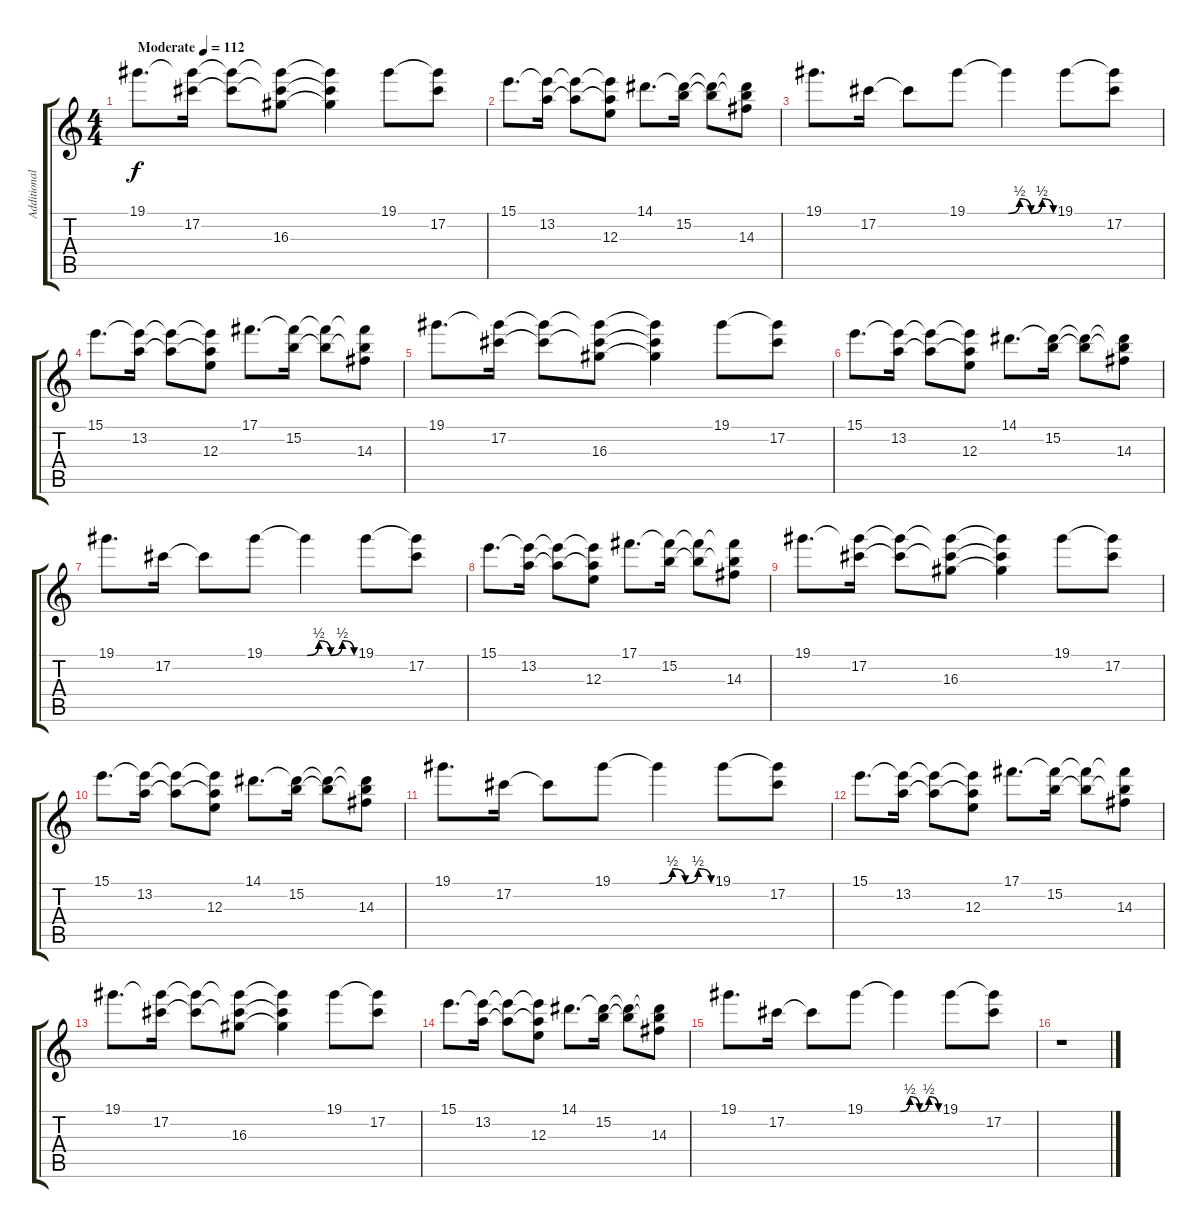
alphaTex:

\track ("Additional Guitar 1" "Additional") {instrument distortionguitar}
\staff {score tabs}
\tuning (Db4 Ab3 E3 B2 Gb2 B1) {hide}
\ts (4 4)
\tempo (112 "Moderate")
\clef g2
\ks c
19.1.8{d dy f instrument distortionguitar} (19.1{t} 17.2).16 (19.1{t} 17.2{t}).8 (19.1{t} 17.2{t} 16.3).8 (19.1{t} 17.2{t} 16.3{t}).4 19.1.8 (19.1{t} 17.2).8 |
15.1.8{d} (15.1{t} 13.2).16 (15.1{t} 13.2{t}).8 (15.1{t} 13.2{t} 12.3).8 14.1.8{d} (14.1{t} 15.2).16 (14.1{t} 15.2{t}).8 (14.1{t} 15.2{t} 14.3).8 |
19.1.8{d} 17.2.16 17.2{t}.8 19.1.8 19.1{be (custom 0 0 15 2 30 0 45 2 60 0) t}.4 19.1.8 (19.1{t} 17.2).8 |
15.1.8{d} (15.1{t} 13.2).16 (15.1{t} 13.2{t}).8 (15.1{t} 13.2{t} 12.3).8 17.1.8{d} (17.1{t} 15.2).16 (17.1{t} 15.2{t}).8 (17.1{t} 15.2{t} 14.3).8 |
19.1.8{d} (19.1{t} 17.2).16 (19.1{t} 17.2{t}).8 (19.1{t} 17.2{t} 16.3).8 (19.1{t} 17.2{t} 16.3{t}).4 19.1.8 (19.1{t} 17.2).8 |
15.1.8{d} (15.1{t} 13.2).16 (15.1{t} 13.2{t}).8 (15.1{t} 13.2{t} 12.3).8 14.1.8{d} (14.1{t} 15.2).16 (14.1{t} 15.2{t}).8 (14.1{t} 15.2{t} 14.3).8 |
19.1.8{d} 17.2.16 17.2{t}.8 19.1.8 19.1{be (custom 0 0 15 2 30 0 45 2 60 0) t}.4 19.1.8 (19.1{t} 17.2).8 |
15.1.8{d} (15.1{t} 13.2).16 (15.1{t} 13.2{t}).8 (15.1{t} 13.2{t} 12.3).8 17.1.8{d} (17.1{t} 15.2).16 (17.1{t} 15.2{t}).8 (17.1{t} 15.2{t} 14.3).8 |
19.1.8{d} (19.1{t} 17.2).16 (19.1{t} 17.2{t}).8 (19.1{t} 17.2{t} 16.3).8 (19.1{t} 17.2{t} 16.3{t}).4 19.1.8 (19.1{t} 17.2).8 |
15.1.8{d} (15.1{t} 13.2).16 (15.1{t} 13.2{t}).8 (15.1{t} 13.2{t} 12.3).8 14.1.8{d} (14.1{t} 15.2).16 (14.1{t} 15.2{t}).8 (14.1{t} 15.2{t} 14.3).8 |
19.1.8{d} 17.2.16 17.2{t}.8 19.1.8 19.1{be (custom 0 0 15 2 30 0 45 2 60 0) t}.4 19.1.8 (19.1{t} 17.2).8 |
15.1.8{d} (15.1{t} 13.2).16 (15.1{t} 13.2{t}).8 (15.1{t} 13.2{t} 12.3).8 17.1.8{d} (17.1{t} 15.2).16 (17.1{t} 15.2{t}).8 (17.1{t} 15.2{t} 14.3).8 |
19.1.8{d} (19.1{t} 17.2).16 (19.1{t} 17.2{t}).8 (19.1{t} 17.2{t} 16.3).8 (19.1{t} 17.2{t} 16.3{t}).4 19.1.8 (19.1{t} 17.2).8 |
15.1.8{d} (15.1{t} 13.2).16 (15.1{t} 13.2{t}).8 (15.1{t} 13.2{t} 12.3).8 14.1.8{d} (14.1{t} 15.2).16 (14.1{t} 15.2{t}).8 (14.1{t} 15.2{t} 14.3).8 |
19.1.8{d} 17.2.16 17.2{t}.8 19.1.8 19.1{be (custom 0 0 15 2 30 0 45 2 60 0) t}.4 19.1.8 (19.1{t} 17.2).8 |
r.1
